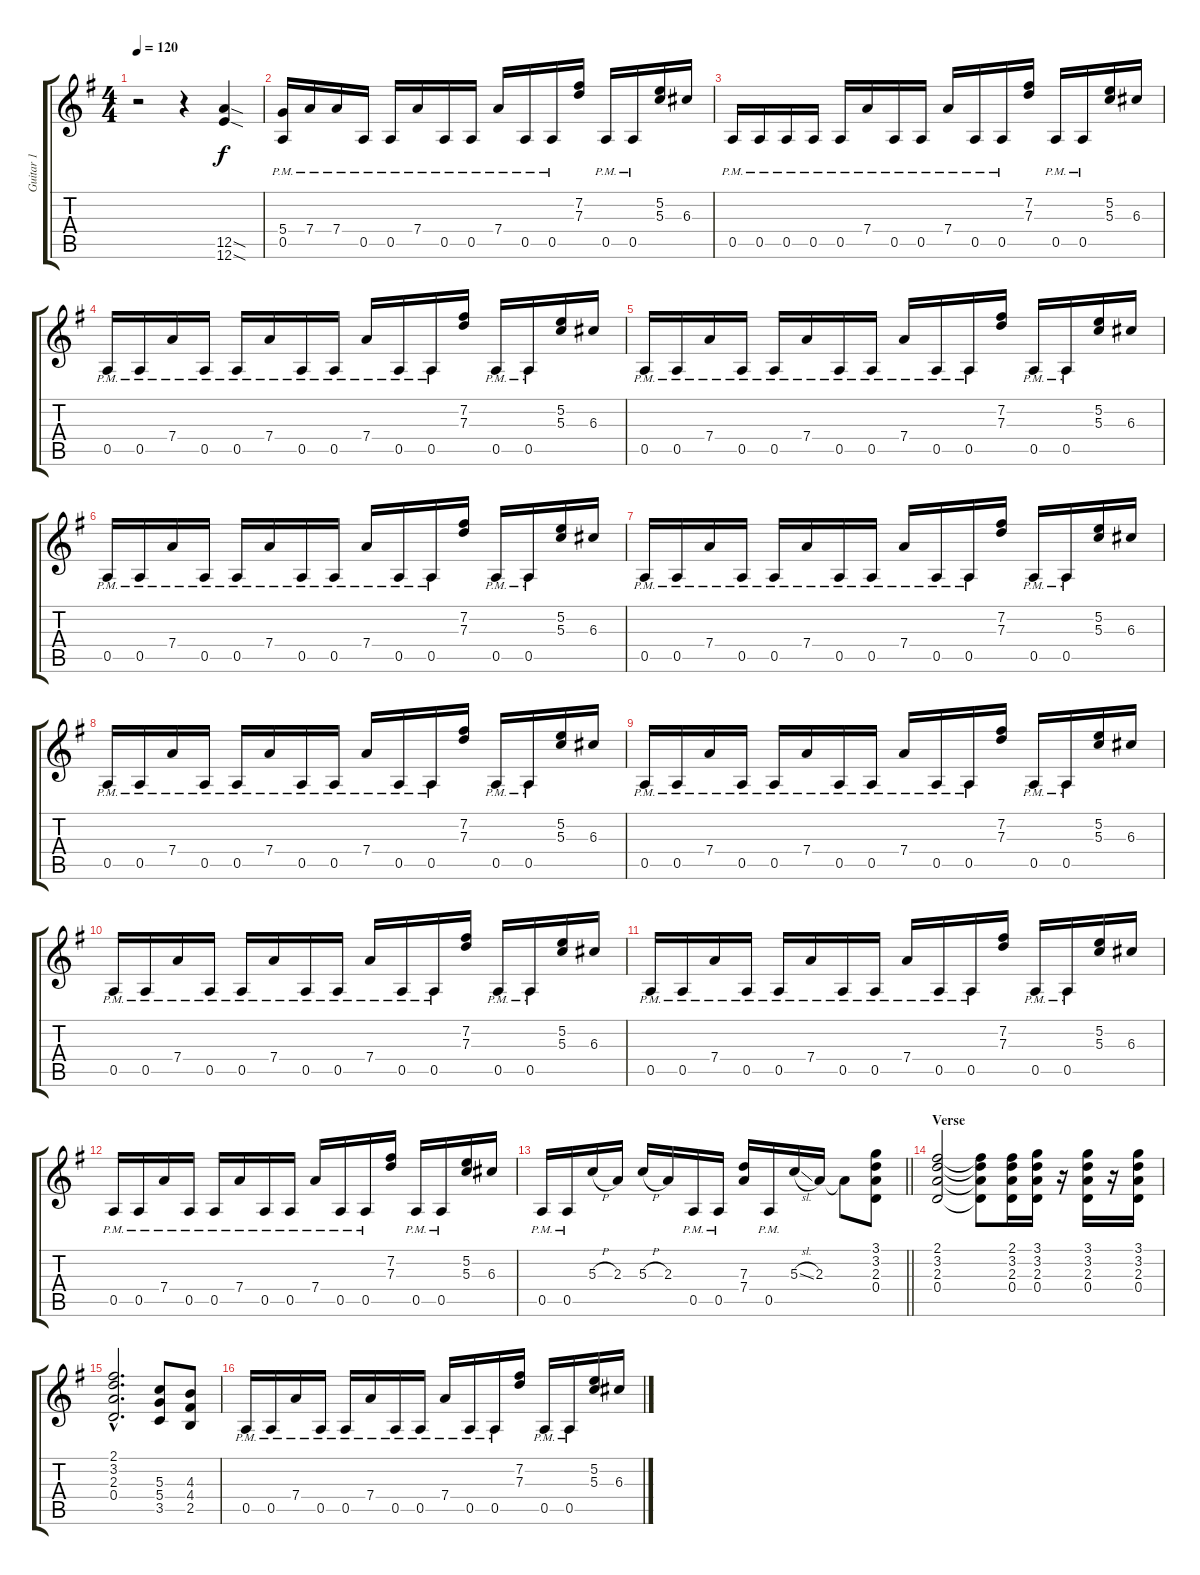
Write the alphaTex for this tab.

\track ("Guitar 1" "Guitar 1") {instrument distortionguitar}
\staff {score tabs}
\tuning (E4 B3 G3 D3 A2 E2) {hide}
\ts (4 4)
\tempo 120
\clef g2
\ks g
r.2{dy f instrument distortionguitar} r.4 (12.5{sod} 12.6{sod}).4 |
(5.4{pm} 0.5{pm}).16 7.4{pm}.16 7.4{pm}.16 0.5{pm}.16 0.5{pm}.16 7.4{pm}.16 0.5{pm}.16 0.5{pm}.16 7.4{pm}.16 0.5{pm}.16 0.5{pm}.16 (7.2 7.3).16 0.5{pm}.16 0.5{pm}.16 (5.2 5.3).16 6.3.16 |
0.5{pm}.16 0.5{pm}.16 0.5{pm}.16 0.5{pm}.16 0.5{pm}.16 7.4{pm}.16 0.5{pm}.16 0.5{pm}.16 7.4{pm}.16 0.5{pm}.16 0.5{pm}.16 (7.2 7.3).16 0.5{pm}.16 0.5{pm}.16 (5.2 5.3).16 6.3.16 |
0.5{pm}.16 0.5{pm}.16 7.4{pm}.16 0.5{pm}.16 0.5{pm}.16 7.4{pm}.16 0.5{pm}.16 0.5{pm}.16 7.4{pm}.16 0.5{pm}.16 0.5{pm}.16 (7.2 7.3).16 0.5{pm}.16 0.5{pm}.16 (5.2 5.3).16 6.3.16 |
0.5{pm}.16 0.5{pm}.16 7.4{pm}.16 0.5{pm}.16 0.5{pm}.16 7.4{pm}.16 0.5{pm}.16 0.5{pm}.16 7.4{pm}.16 0.5{pm}.16 0.5{pm}.16 (7.2 7.3).16 0.5{pm}.16 0.5{pm}.16 (5.2 5.3).16 6.3.16 |
0.5{pm}.16 0.5{pm}.16 7.4{pm}.16 0.5{pm}.16 0.5{pm}.16 7.4{pm}.16 0.5{pm}.16 0.5{pm}.16 7.4{pm}.16 0.5{pm}.16 0.5{pm}.16 (7.2 7.3).16 0.5{pm}.16 0.5{pm}.16 (5.2 5.3).16 6.3.16 |
0.5{pm}.16 0.5{pm}.16 7.4{pm}.16 0.5{pm}.16 0.5{pm}.16 7.4{pm}.16 0.5{pm}.16 0.5{pm}.16 7.4{pm}.16 0.5{pm}.16 0.5{pm}.16 (7.2 7.3).16 0.5{pm}.16 0.5{pm}.16 (5.2 5.3).16 6.3.16 |
0.5{pm}.16 0.5{pm}.16 7.4{pm}.16 0.5{pm}.16 0.5{pm}.16 7.4{pm}.16 0.5{pm}.16 0.5{pm}.16 7.4{pm}.16 0.5{pm}.16 0.5{pm}.16 (7.2 7.3).16 0.5{pm}.16 0.5{pm}.16 (5.2 5.3).16 6.3.16 |
0.5{pm}.16 0.5{pm}.16 7.4{pm}.16 0.5{pm}.16 0.5{pm}.16 7.4{pm}.16 0.5{pm}.16 0.5{pm}.16 7.4{pm}.16 0.5{pm}.16 0.5{pm}.16 (7.2 7.3).16 0.5{pm}.16 0.5{pm}.16 (5.2 5.3).16 6.3.16 |
0.5{pm}.16 0.5{pm}.16 7.4{pm}.16 0.5{pm}.16 0.5{pm}.16 7.4{pm}.16 0.5{pm}.16 0.5{pm}.16 7.4{pm}.16 0.5{pm}.16 0.5{pm}.16 (7.2 7.3).16 0.5{pm}.16 0.5{pm}.16 (5.2 5.3).16 6.3.16 |
0.5{pm}.16 0.5{pm}.16 7.4{pm}.16 0.5{pm}.16 0.5{pm}.16 7.4{pm}.16 0.5{pm}.16 0.5{pm}.16 7.4{pm}.16 0.5{pm}.16 0.5{pm}.16 (7.2 7.3).16 0.5{pm}.16 0.5{pm}.16 (5.2 5.3).16 6.3.16 |
0.5{pm}.16 0.5{pm}.16 7.4{pm}.16 0.5{pm}.16 0.5{pm}.16 7.4{pm}.16 0.5{pm}.16 0.5{pm}.16 7.4{pm}.16 0.5{pm}.16 0.5{pm}.16 (7.2 7.3).16 0.5{pm}.16 0.5{pm}.16 (5.2 5.3).16 6.3.16 |
\barLineRight lightlight
0.5{pm}.16 0.5{pm}.16 5.3{h}.16 2.3.16 5.3{h}.16 2.3.16 0.5{pm}.16 0.5{pm}.16 (7.3 7.4).16 0.5{pm}.16 5.3{sl}.16 2.3.16 2.3{t}.8 (3.1 3.2 2.3 0.4).8 |
\section ("" "Verse")
(2.1 3.2 2.3 0.4).2 (2.1{t} 3.2{t} 2.3{t} 0.4{t}).8 (2.1 3.2 2.3 0.4).16 (3.1 3.2 2.3 0.4).16 r.16 (3.1 3.2 2.3 0.4).16 r.16 (3.1 3.2 2.3 0.4).16 |
(2.1{hac} 3.2{hac} 2.3{hac} 0.4{hac}).2{d} (5.3 5.4 3.5).8 (4.3 4.4 2.5).8 |
0.5{pm}.16 0.5{pm}.16 7.4{pm}.16 0.5{pm}.16 0.5{pm}.16 7.4{pm}.16 0.5{pm}.16 0.5{pm}.16 7.4{pm}.16 0.5{pm}.16 0.5{pm}.16 (7.2 7.3).16 0.5{pm}.16 0.5{pm}.16 (5.2 5.3).16 6.3.16
